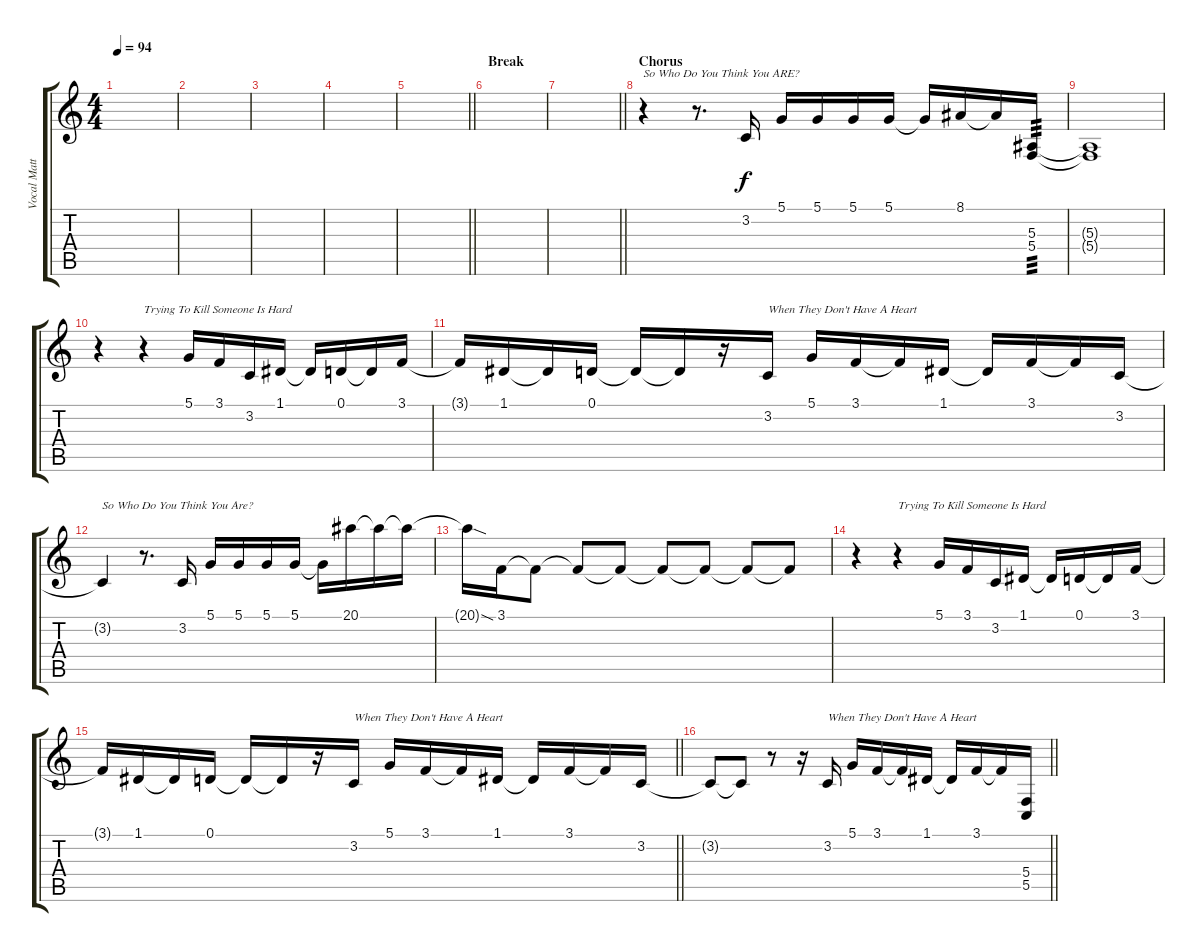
\track ("Vocal Matt/Jay" "Vocal Matt") {instrument lead1square}
\staff {score tabs}
\tuning (D4 A3 F3 C3 G2 C2) {hide}
\ts (4 4)
\tempo 94
\clef g2
\ks c
|
|
|
|
\barLineRight lightlight
|
\section ("" "Break")
|
\barLineRight lightlight
|
\section ("" "Chorus")
r.4{txt "So Who Do You Think You ARE?"} r.8{d} 3.2.16 5.1.16 5.1.16 5.1.16 5.1.16 5.1{t}.16 8.1.16 8.1{t}.16 (5.3 5.4).16{tp 3} |
(5.3{t} 5.4{t}).1 |
r.4 r.4{txt "Trying To Kill Someone Is Hard"} 5.1.16 3.1.16 3.2.16 1.1.16 1.1{t}.16 0.1.16 0.1{t}.16 3.1.16 |
3.1{t}.16 1.1.16 1.1{t}.16 0.1.16 0.1{t}.16 0.1{t}.16 r.16 3.2.16{txt "When They Don't Have A Heart"} 5.1.16 3.1.16 3.1{t}.16 1.1.16 1.1{t}.16 3.1.16 3.1{t}.16 3.2.16 |
3.2{t}.4{txt "So Who Do You Think You Are?"} r.8{d} 3.2.16 5.1.16 5.1.16 5.1.16 5.1.16 5.1{t}.16 20.1.16 20.1{t}.16 20.1{t}.16 |
20.1{sod t}.16 3.1.16 3.1{t}.8 3.1{t}.8 3.1{t}.8 3.1{t}.8 3.1{t}.8 3.1{t}.8 3.1{t}.8 |
r.4 r.4{txt "Trying To Kill Someone Is Hard"} 5.1.16 3.1.16 3.2.16 1.1.16 1.1{t}.16 0.1.16 0.1{t}.16 3.1.16 |
\barLineRight lightlight
3.1{t}.16 1.1.16 1.1{t}.16 0.1.16 0.1{t}.16 0.1{t}.16 r.16 3.2.16{txt "When They Don't Have A Heart"} 5.1.16 3.1.16 3.1{t}.16 1.1.16 1.1{t}.16 3.1.16 3.1{t}.16 3.2.16 |
\barLineRight lightlight
3.2{t}.8 3.2{t}.8 r.8 r.16 3.2.16{txt "When They Don't Have A Heart"} 5.1.16 3.1.16 3.1{t}.16 1.1.16 1.1{t}.16 3.1.16 3.1{t}.16 (5.4 5.5).16
